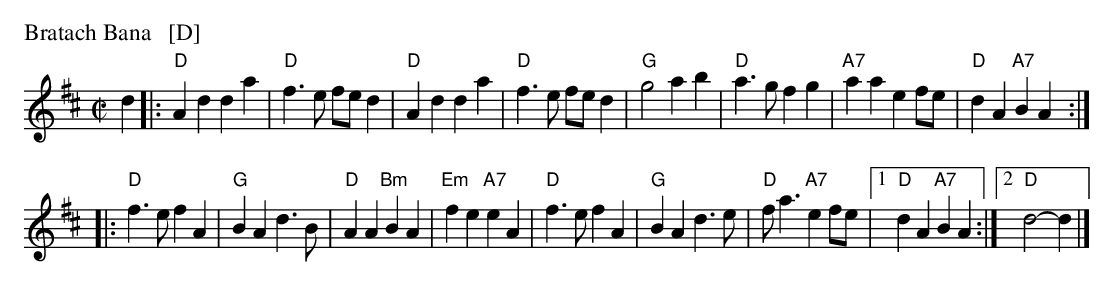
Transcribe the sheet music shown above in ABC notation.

X:1
P: Bratach Bana   [D]
M: C|
L: 1/4
K: D
d \
|: "D"Ad da | "D"f>e f/e/d | "D"Ad da | "D"f>e f/e/d \
|  "G"g2 ab | "D"a>g fg | "A7"aa ef/e/ | "D"dA "A7"BA :|
|: "D"f>e fA | "G"BA d>B | "D"AA "Bm"BA | "Em"fe "A7"eA \
|  "D"f>e fA | "G"BA d>e | "D"f<a "A7"ef/e/ |1 "D"dA "A7"BA :|2 "D"d2- d |]
